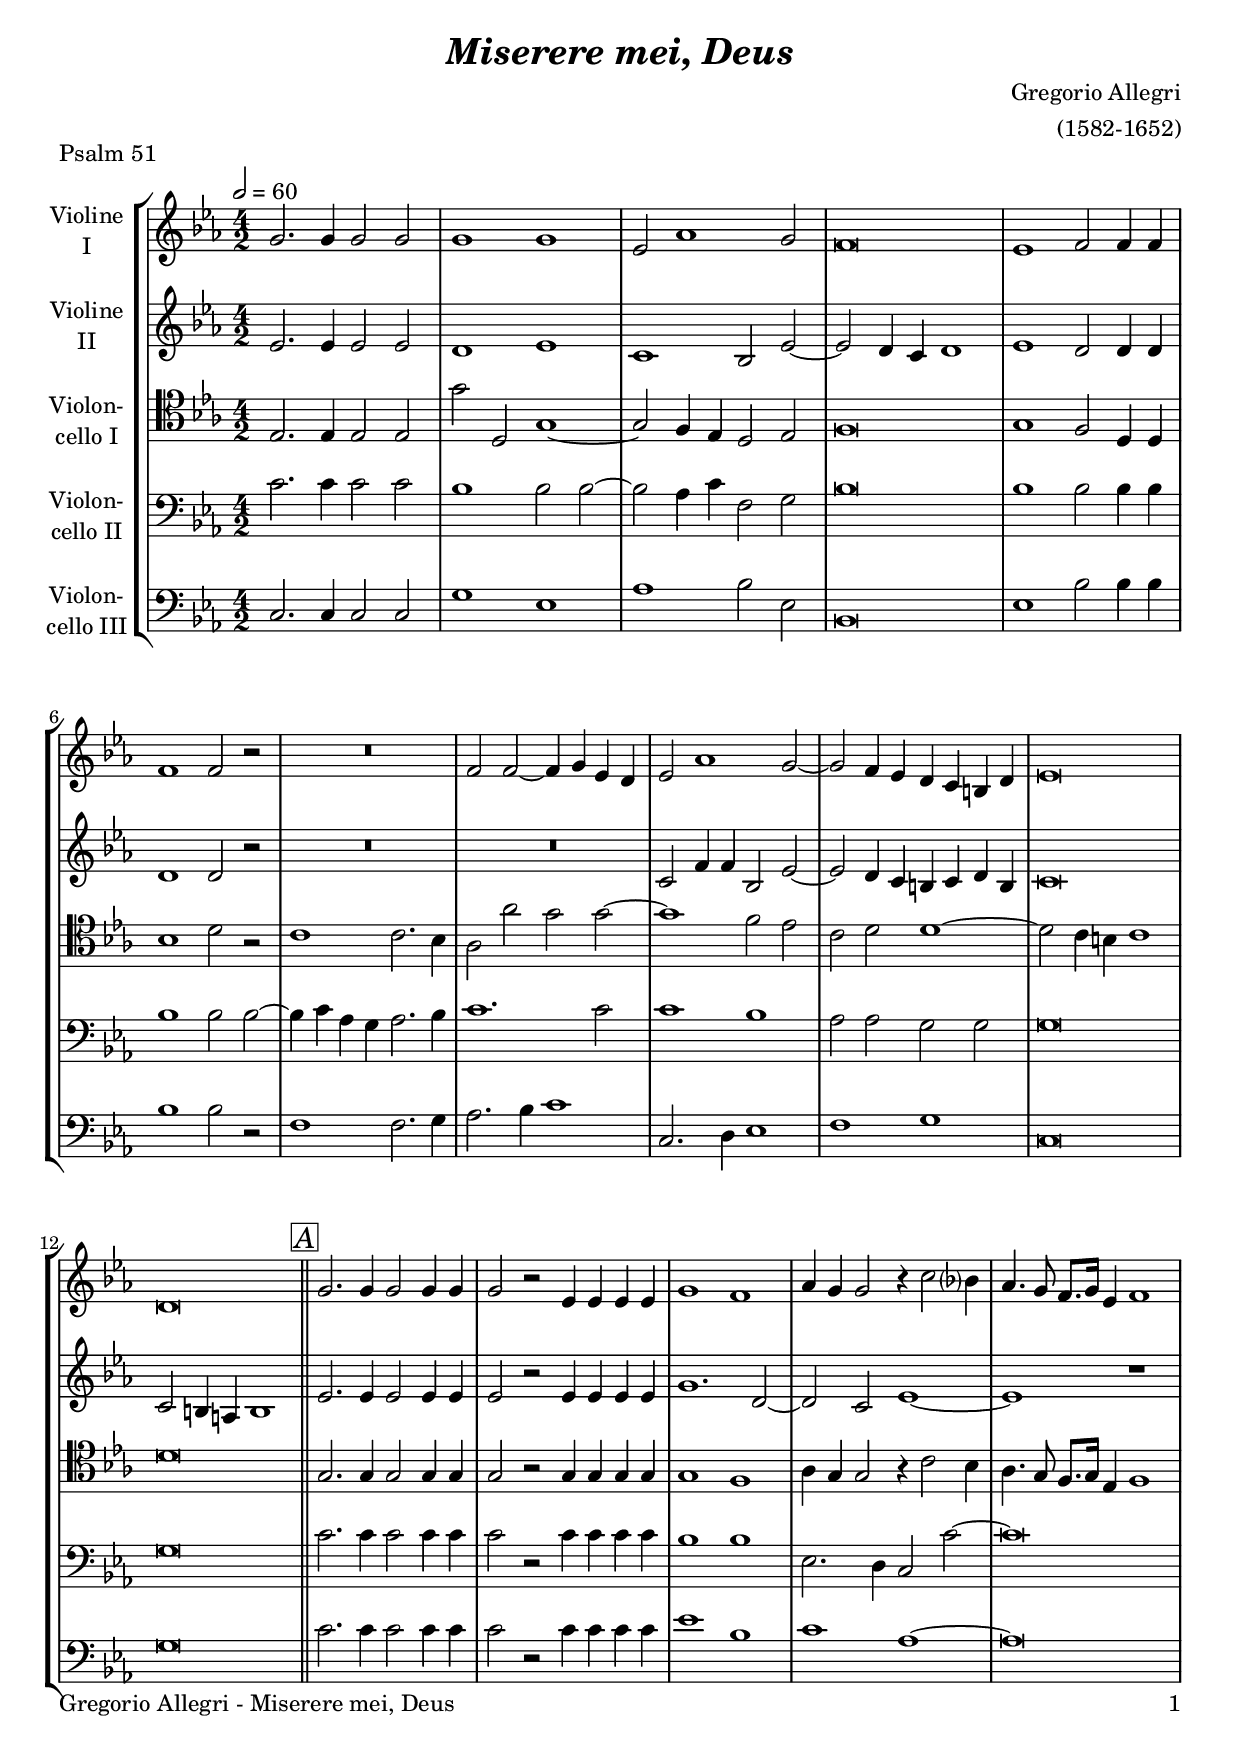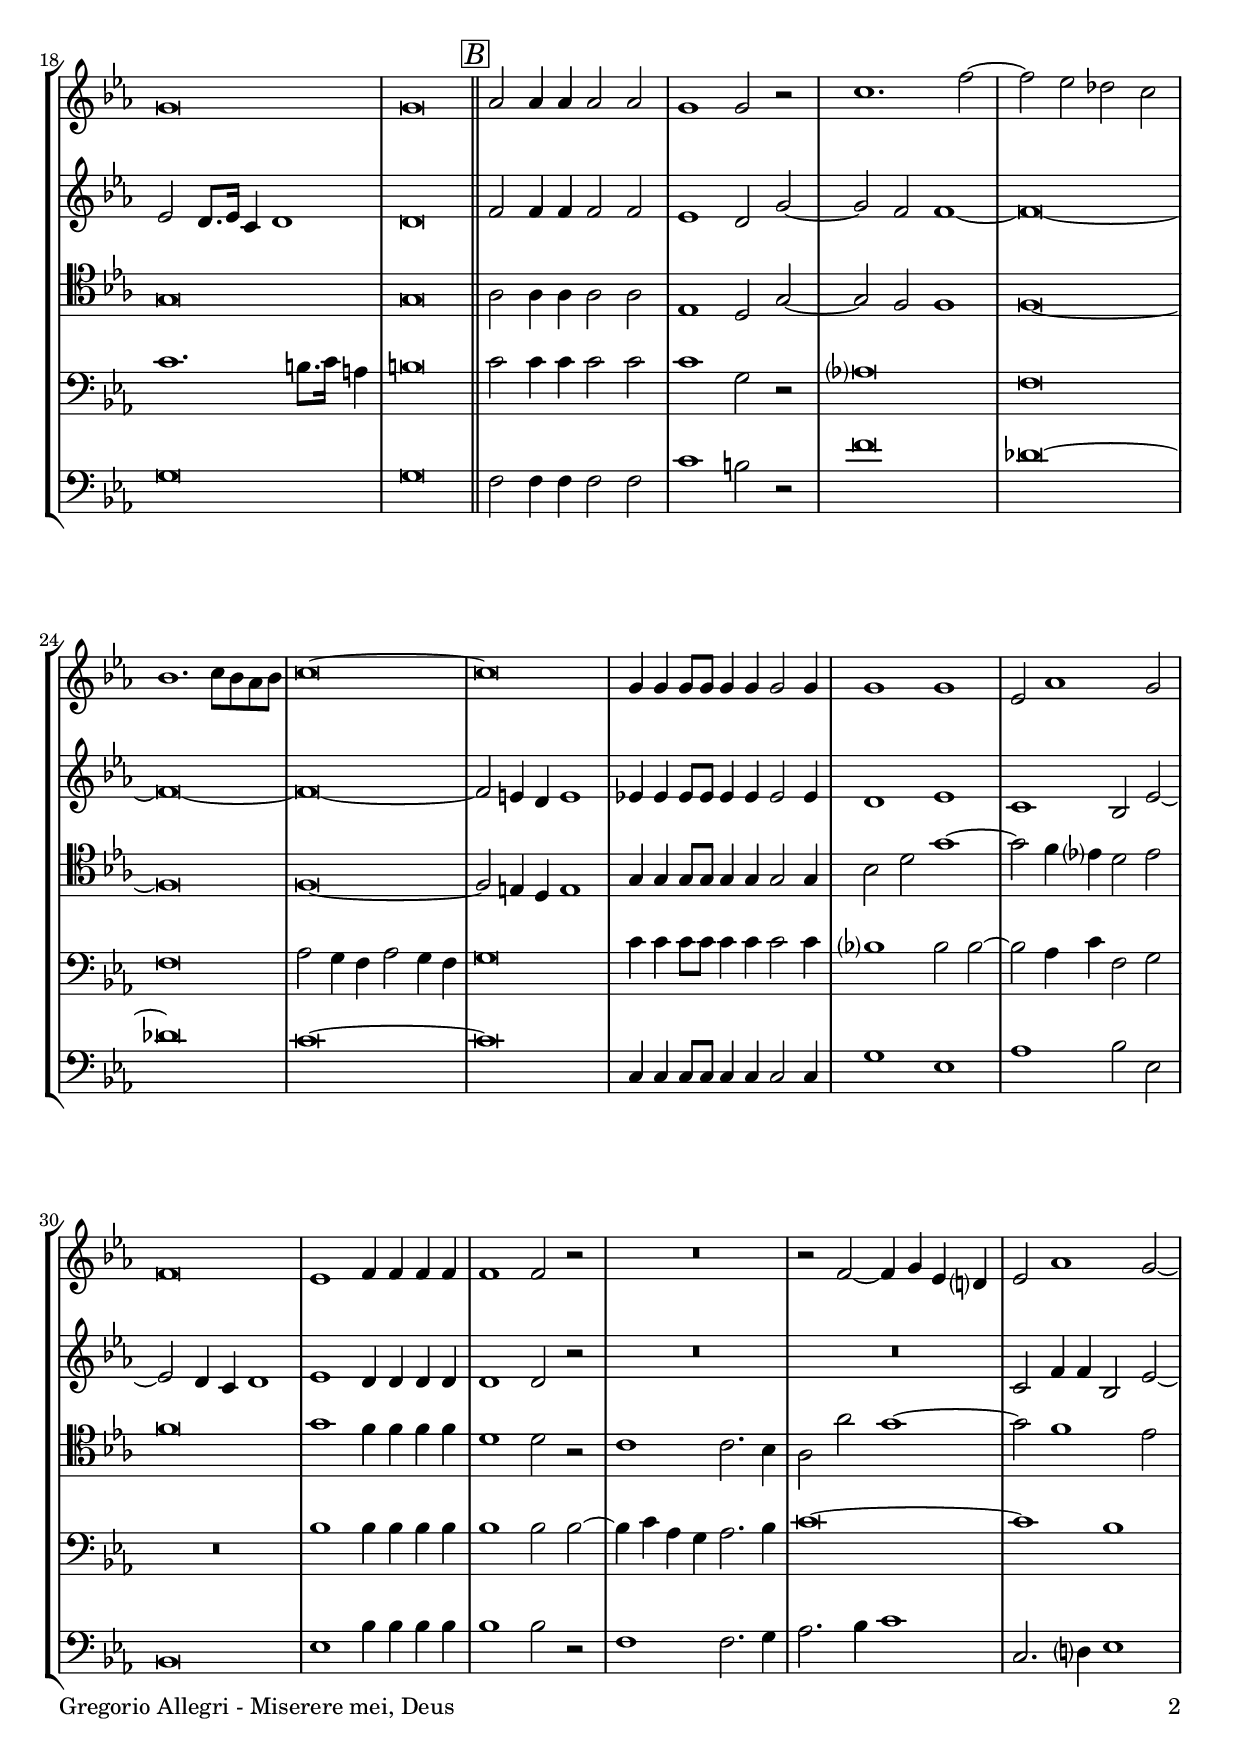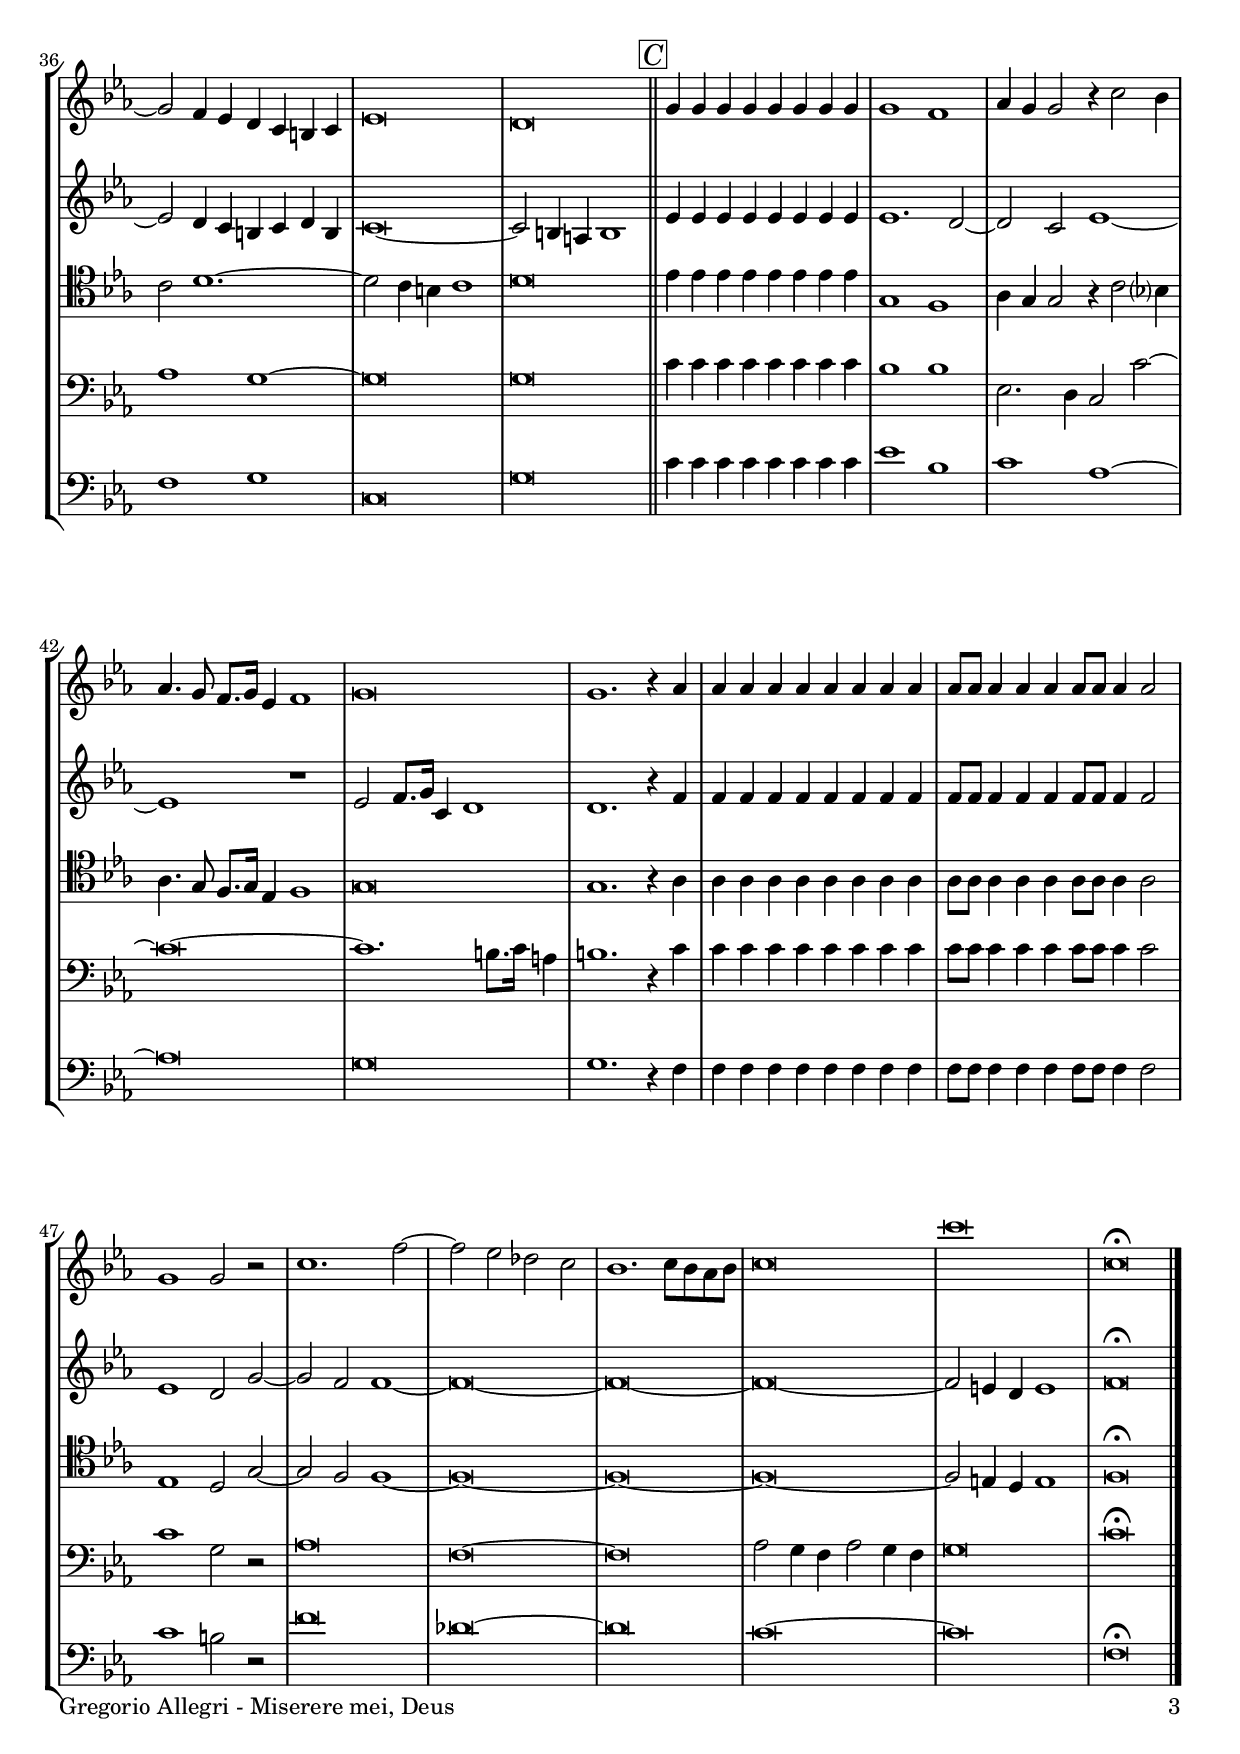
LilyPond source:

\version "2.24.1"
\include "deutsch.ly"

#(set-global-staff-size 20)

\header {
  title     = \markup \bold \italic "Miserere mei, Deus"
  composer  = "Gregorio Allegri"
  arranger  = "(1582-1652)"
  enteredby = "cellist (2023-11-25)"
  piece     = "Psalm 51"
}

voiceconsts = {
  \key g \minor
  \time 4/2
  \clef "bass"
  \numericTimeSignature
  \compressEmptyMeasures
  % Set default beaming for all staves
%  \set Timing.beamExceptions = #'()
%  \set Timing.baseMoment     = #(ly:make-moment 1 4)
%  \set Timing.beatStructure  = #'(1 1 1)
  \tempo 2=60
}

mist = "string ensemble 1"
mivl = "violin"
miba = "cello"
mipz = "pizzicato strings"

boxa = { \bar "||" \mark \markup \box \italic "A" }
boxb = { \bar "||" \mark \markup \box \italic "B" }
boxc = { \bar "||" \mark \markup \box \italic "C" }


va = \relative c'' {
  \voiceconsts
  \clef "treble"

  d2. d4 d2 d
  d1 d
  b2 es1 d2
  c\breve
  b1 c2 c4 c
  c1 c2 r

  R\breve
  c2 c~ c4 d b a
  b2 es1 d2~
  d c4 b a g fis a
  b\breve

  a \boxa
  d2. d4 d2 d4 d
  d2 r b4 b b b
  d1 c
  es4 d d2 r4 g2 f?4

  es4. d8 c8. d16 b4 c1
  d\breve
  d \boxb
  es2 es4 es es2 es
  d1 d2 r

  g1. c2~
  c b as g
  f1. g8 f es f
  g\breve~
  g

  d4 d d8 d d4 d d2 d4
  d1 d
  b2 es1 d2
  c\breve
  b1 c4 c c c
  c1 c2 r

  R\breve
  r2 c~ c4 d b a?
  b2 es1 d2~
  d c4 b a g fis g
  b\breve

  a \boxc
  d4 d d d d d d d
  d1 c
  es4 d d2 r4 g2 f4

  es4. d8 c8. d16 b4 c1
  d\breve
  d1. r4 es
  es es es es es es es es

  es8 es es4 es es es8 es es4 es2
  d1 d2 r
  g1. c2~
  c b as g
  f1. g8 f es f

  g\breve
  g'
  g,\fermata \bar "|."
}

vb = \relative c'' {
  \voiceconsts
  \clef "treble"

  b2. b4 b2 b
  a1 b
  g f2 b~
  b a4 g a1
  b a2 a4 a
  a1 a2 r

  R\breve*2
  g2 c4 c f,2 b~
  b a4 g fis g a fis
  g\breve

  g2 fis4 e fis1 \boxa
  b2. b4 b2 b4 b
  b2 r b4 b b b
  d1. a2~
  a g b1~

  b r
  b2 a8. b16 g4 a1
  a\breve \boxb
  c2 c4 c c2 c
  b1 a2 d~

  d c c1~
  c\breve~
  c~
  c~
  c2 h4 a h1

  b!4 b b8 b b4 b b2 b4
  a1 b
  g f2 b~
  b a4 g a1
  b a4 a a a
  a1 a2 r

  R\breve*2
  g2 c4 c f,2 b~
  b a4 g fis g a fis
  g\breve~

  g2 fis4 e fis1 \boxc
  b4 b b b b b b b
  b1. a2~
  a g b1~

  b r
  b2 c8. d16 g,4 a1
  a1. r4 c
  c c c c c c c c

  c8 c c4 c c c8 c c4 c2
  b1 a2 d~
  d c c1~
  c\breve~
  c~

  c~
  c2 h4 a h1
  c\breve\fermata \bar "|."
}

vc = \relative c' {
  \voiceconsts
  \clef "tenor"

  b2. b4 b2 b
  d' a, d1~
  d2 c4 b a2 b
  c\breve
  d1 c2 a4 a
  f'1 a2 r

  g1 g2. f4
  es2 es' d d~
  d1 c2 b
  g a a1~
  a2 g4 fis g1

  a\breve \boxa
  d,2. d4 d2 d4 d
  d2 r d4 d d d
  d1 c
  es4 d d2 r4 g2 f4

  es4. d8 c8. d16 b4 c1
  d\breve
  d \boxb
  es2 es4 es es2 es
  b1 a2 d~

  d c c1
  c\breve~
  c
  c~
  c2 h4 a h1

  d4 d d8 d d4 d d2 d4
  f2 a d1~
  d2 c4 b? a2 b
  c\breve
  d1 c4 c c c
  a1 a2 r

  g1 g2. f4
  es2 es' d1~
  d2 c1 b2
  g a1.~
  a2 g4 fis g1

  a\breve \boxc
  b4 b b b b b b b
  d,1 c
  es4 d d2 r4 g2 f?4

  es4. d8 c8. d16 b4 c1
  d\breve
  d1. r4 es
  es es es es es es es es

  es8 es es4 es es es8 es es4 es2
  b1 a2 d~
  d c c1~
  c\breve~
  c~

  c~
  c2 h4 a h1
  c\breve\fermata \bar "|."
}

vd = \relative c'' {
  \voiceconsts
  \clef "bass"

  g2. g4 g2 g
  f1 f2 f~
  f es4 g c,2 d
  f\breve
  f1 f2 f4 f
  f1 f2 f~

  f4 g es d es2. f4
  g1. g2
  g1 f
  es2 es d d
  d\breve

  d \boxa
  g2. g4 g2 g4 g
  g2 r g4 g g g
  f1 f
  b,2. a4 g2 g'~
  g\breve
  g1. fis8. g16 e4
  fis\breve \boxb
  g2 g4 g g2 g
  g1 d2 r

  es?\breve
  c
  c
  es2 d4 c es2 d4 c
  d\breve

  g4 g g8 g g4 g g2 g4
  f?1 f2 f~
  f es4 g c,2 d
  R\breve
  f1 f4 f f f
  f1 f2 f~

  f4 g es d es2. f4
  g\breve~
  g1 f
  es d~
  d\breve

  d \boxc
  g4 g g g g g g g
  f1 f
  b,2. a4 g2 g'~

  g\breve~
  g1. fis8. g16 e4
  fis1. r4 g
  g g g g g g g g

  g8 g g4 g g g8 g g4 g2
  g1 d2 r
  es\breve
  c~
  c

  es2 d4 c es2 d4 c
  d\breve
  g\fermata \bar "|."
}

ve = \relative c' {
  \voiceconsts
  \clef "bass"

  g2. g4 g2 g
  d'1 b
  es f2 b,
  f\breve
  b1 f'2 f4 f
  f1 f2 r

  c1 c2. d4
  es2. f4 g1
  g,2. a4 b1
  c d
  g,\breve

  d' \boxa
  g2. g4 g2 g4 g
  g2 r g4 g g g
  b1 f
  g es~

  es\breve
  d
  d \boxb
  c2 c4 c c2 c
  g'1 fis2 r

  c'\breve
  as~
  as
  g~
  g

  g,4 g g8 g g4 g g2 g4
  d'1 b
  es f2 b,
  f\breve
  b1 f'4 f f f
  f1 f2 r

  c1 c2. d4
  es2. f4 g1
  g,2. a?4 b1
  c d
  g,\breve

  d' \boxc
  g4 g g g g g g g
  b1 f
  g es~

  es\breve
  d
  d1. r4 c
  c c c c c c c c

  c8 c c4 c c c8 c c4 c2
  g'1 fis2 r
  c'\breve
  as~
  as

  g~
  g
  c,\fermata \bar "|."
}


music = \new StaffGroup <<
      \new Staff {
	\set Staff.midiInstrument = \mivl
	\set Staff.instrumentName = \markup \center-column { "Violine" "I" }
	\transpose g c { \va }
      }

      \new Staff {
	\set Staff.midiInstrument = \mivl
	\set Staff.instrumentName = \markup \center-column { "Violine" "II" }
	\transpose g c { \vb }
      }

      \new Staff {
	\set Staff.midiInstrument = \miba
	\set Staff.instrumentName = \markup \center-column { "Violon-" "cello I" }
	\transpose g c { \vc }
      }

      \new Staff {
	\set Staff.midiInstrument = \miba
	\set Staff.instrumentName = \markup \center-column { "Violon-" "cello II" }
	\transpose g c { \vd }
      }

      \new Staff {
	\set Staff.midiInstrument = \miba
	\set Staff.instrumentName = \markup \center-column { "Violon-" "cello III" }
	\transpose g c { \ve }
      }
>>

\book {
   \paper {
    print-page-number = ##t
    print-first-page-number = ##t
    ragged-last-bottom = ##f
    oddHeaderMarkup = \markup \null
    evenHeaderMarkup = \markup \null
    oddFooterMarkup = \markup {
      \fill-line {
        \if \should-print-page-number
        "Gregorio Allegri - Miserere mei, Deus" \fromproperty #'page:page-number-string
      }
    }
    evenFooterMarkup = \oddFooterMarkup
  } \score {
    \music
    \layout {}
  }

  \score {
    \unfoldRepeats \music

    \midi {
      \context {
        \Score
      }
    }
  }
}